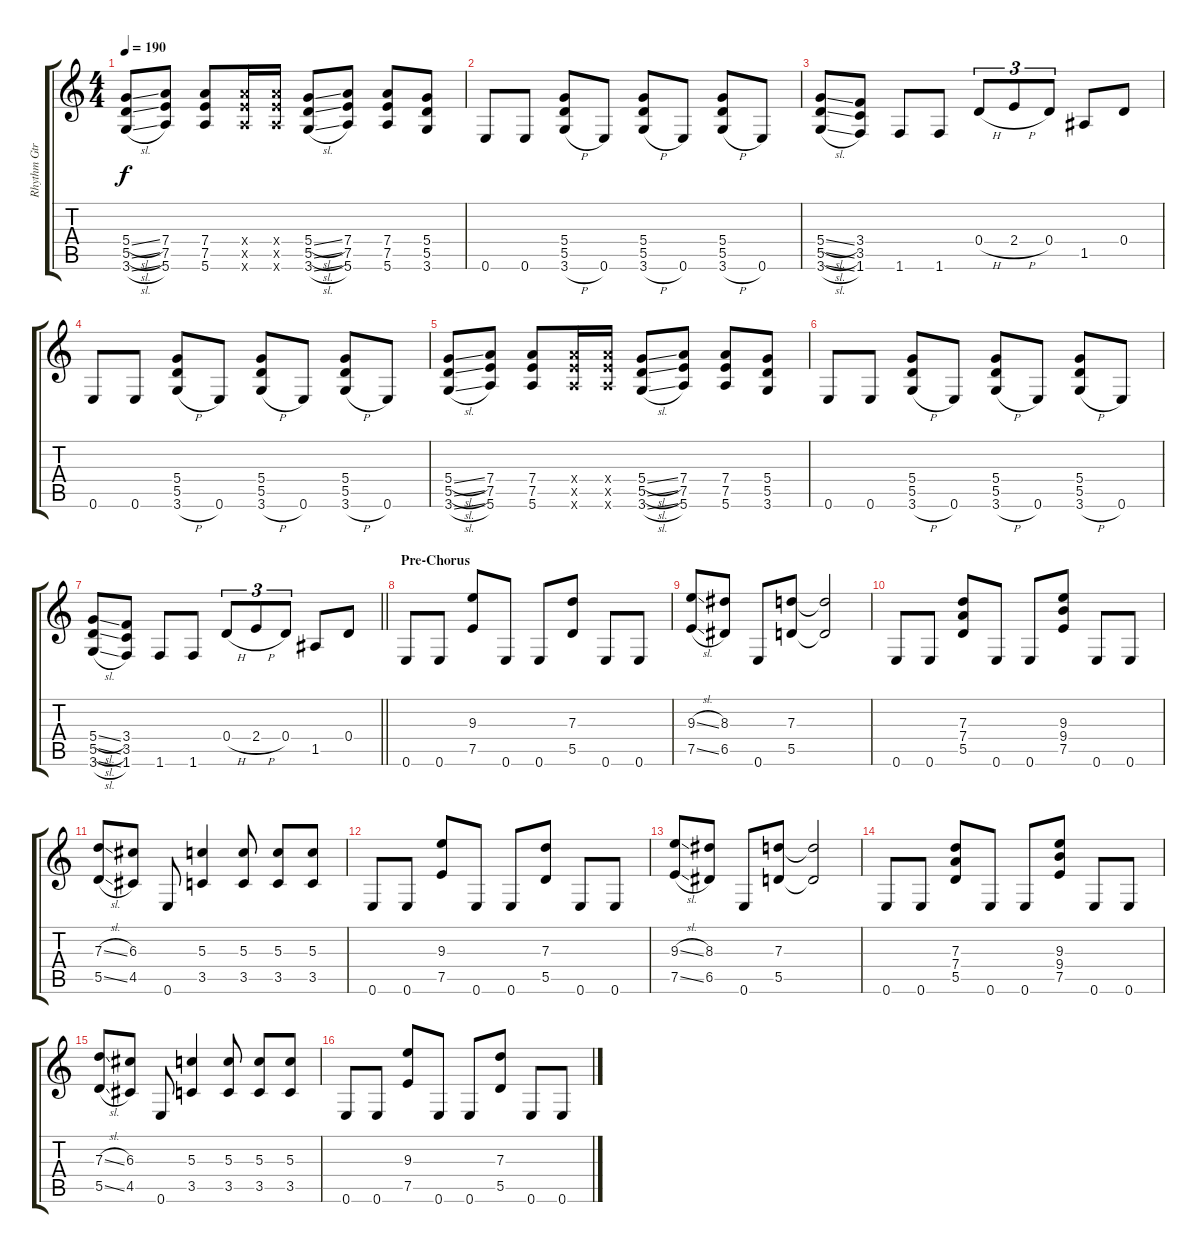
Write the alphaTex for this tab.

\track ("Rhythm Gtr. II" "Rhythm Gtr") {instrument distortionguitar}
\staff {score tabs}
\tuning (E4 B3 G3 D3 A2 E2) {hide}
\ts (4 4)
\tempo 190
\clef g2
\ks c
(5.4{sl} 5.5{sl} 3.6{sl}).8{dy f} (7.4 7.5 5.6).8 (7.4 7.5 5.6).8 (7.4{x} 7.5{x} 5.6{x}).16 (7.4{x} 7.5{x} 5.6{x}).16 (5.4{sl} 5.5{sl} 3.6{sl}).8 (7.4 7.5 5.6).8 (7.4 7.5 5.6).8 (5.4 5.5 3.6).8 |
0.6.8 0.6.8 (5.4 5.5 3.6{h}).8 0.6.8 (5.4 5.5 3.6{h}).8 0.6.8 (5.4 5.5 3.6{h}).8 0.6.8 |
(5.4{sl} 5.5{sl} 3.6{sl}).8 (3.4 3.5 1.6).8 1.6.8 1.6.8 0.4{h}.8{tu (3 2)} 2.4{h}.8{tu (3 2)} 0.4.8{tu (3 2)} 1.5.8 0.4.8 |
0.6.8 0.6.8 (5.4 5.5 3.6{h}).8 0.6.8 (5.4 5.5 3.6{h}).8 0.6.8 (5.4 5.5 3.6{h}).8 0.6.8 |
(5.4{sl} 5.5{sl} 3.6{sl}).8 (7.4 7.5 5.6).8 (7.4 7.5 5.6).8 (7.4{x} 7.5{x} 5.6{x}).16 (7.4{x} 7.5{x} 5.6{x}).16 (5.4{sl} 5.5{sl} 3.6{sl}).8 (7.4 7.5 5.6).8 (7.4 7.5 5.6).8 (5.4 5.5 3.6).8 |
0.6.8 0.6.8 (5.4 5.5 3.6{h}).8 0.6.8 (5.4 5.5 3.6{h}).8 0.6.8 (5.4 5.5 3.6{h}).8 0.6.8 |
\barLineRight lightlight
(5.4{sl} 5.5{sl} 3.6{sl}).8 (3.4 3.5 1.6).8 1.6.8 1.6.8 0.4{h}.8{tu (3 2)} 2.4{h}.8{tu (3 2)} 0.4.8{tu (3 2)} 1.5.8 0.4.8 |
\section ("" "Pre-Chorus")
0.6.8 0.6.8 (9.3 7.5).8 0.6.8 0.6.8 (7.3 5.5).8 0.6.8 0.6.8 |
(9.3{sl} 7.5{sl}).8 (8.3 6.5).8 0.6.8 (7.3 5.5).8 (7.3{t} 5.5{t}).2 |
0.6.8 0.6.8 (7.3 7.4 5.5).8 0.6.8 0.6.8 (9.3 9.4 7.5).8 0.6.8 0.6.8 |
(7.3{sl} 5.5{sl}).8 (6.3 4.5).8 0.6.8 (5.3 3.5).4 (5.3 3.5).8 (5.3 3.5).8 (5.3 3.5).8 |
0.6.8 0.6.8 (9.3 7.5).8 0.6.8 0.6.8 (7.3 5.5).8 0.6.8 0.6.8 |
(9.3{sl} 7.5{sl}).8 (8.3 6.5).8 0.6.8 (7.3 5.5).8 (7.3{t} 5.5{t}).2 |
0.6.8 0.6.8 (7.3 7.4 5.5).8 0.6.8 0.6.8 (9.3 9.4 7.5).8 0.6.8 0.6.8 |
(7.3{sl} 5.5{sl}).8 (6.3 4.5).8 0.6.8 (5.3 3.5).4 (5.3 3.5).8 (5.3 3.5).8 (5.3 3.5).8 |
0.6.8 0.6.8 (9.3 7.5).8 0.6.8 0.6.8 (7.3 5.5).8 0.6.8 0.6.8
